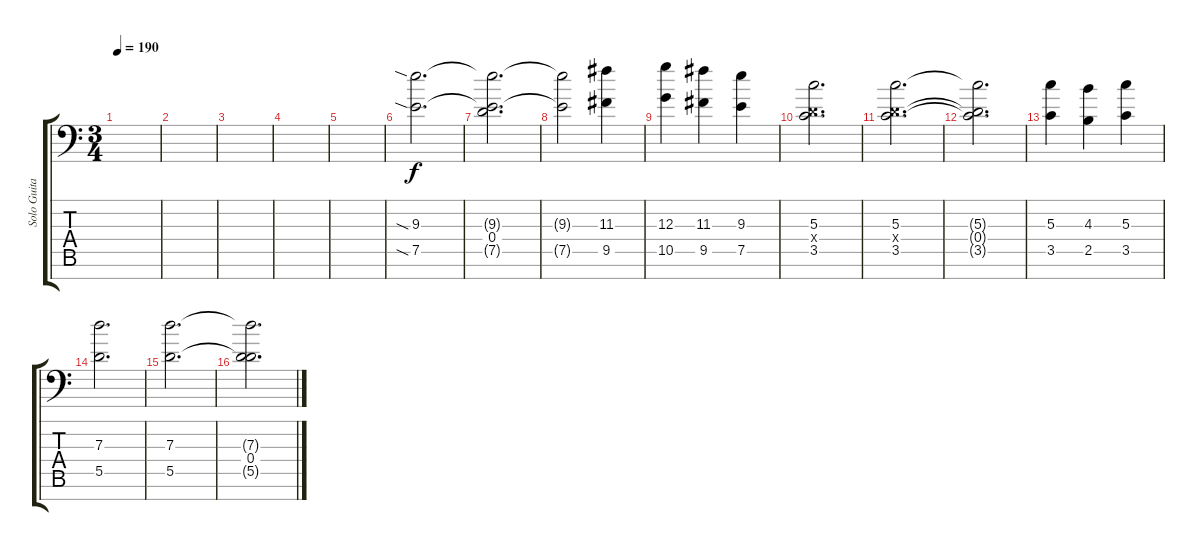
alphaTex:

\track ("Solo Guitar" "Solo Guita") {instrument distortionguitar}
\staff {score tabs}
\tuning (E4 B3 G3 D3 A2 E2 A1) {hide}
\ts (3 4)
\tempo 190
\clef f4
\ks c
|
|
|
|
|
(9.3{sia} 7.5{sia}).2{d} |
(9.3{t} 0.4 7.5{t}).2{d} |
(9.3{t} 7.5{t}).2 (11.3 9.5).4 |
(12.3 10.5).4 (11.3 9.5).4 (9.3 7.5).4 |
(5.3 0.4{x} 3.5).2{d} |
(5.3 0.4{x} 3.5).2{d} |
(5.3{t} 0.4{t} 3.5{t}).2{d} |
(5.3 3.5).4 (4.3 2.5).4 (5.3 3.5).4 |
(7.3 5.5).2{d} |
(7.3 5.5).2{d} |
(7.3{t} 0.4 5.5{t}).2{d}
